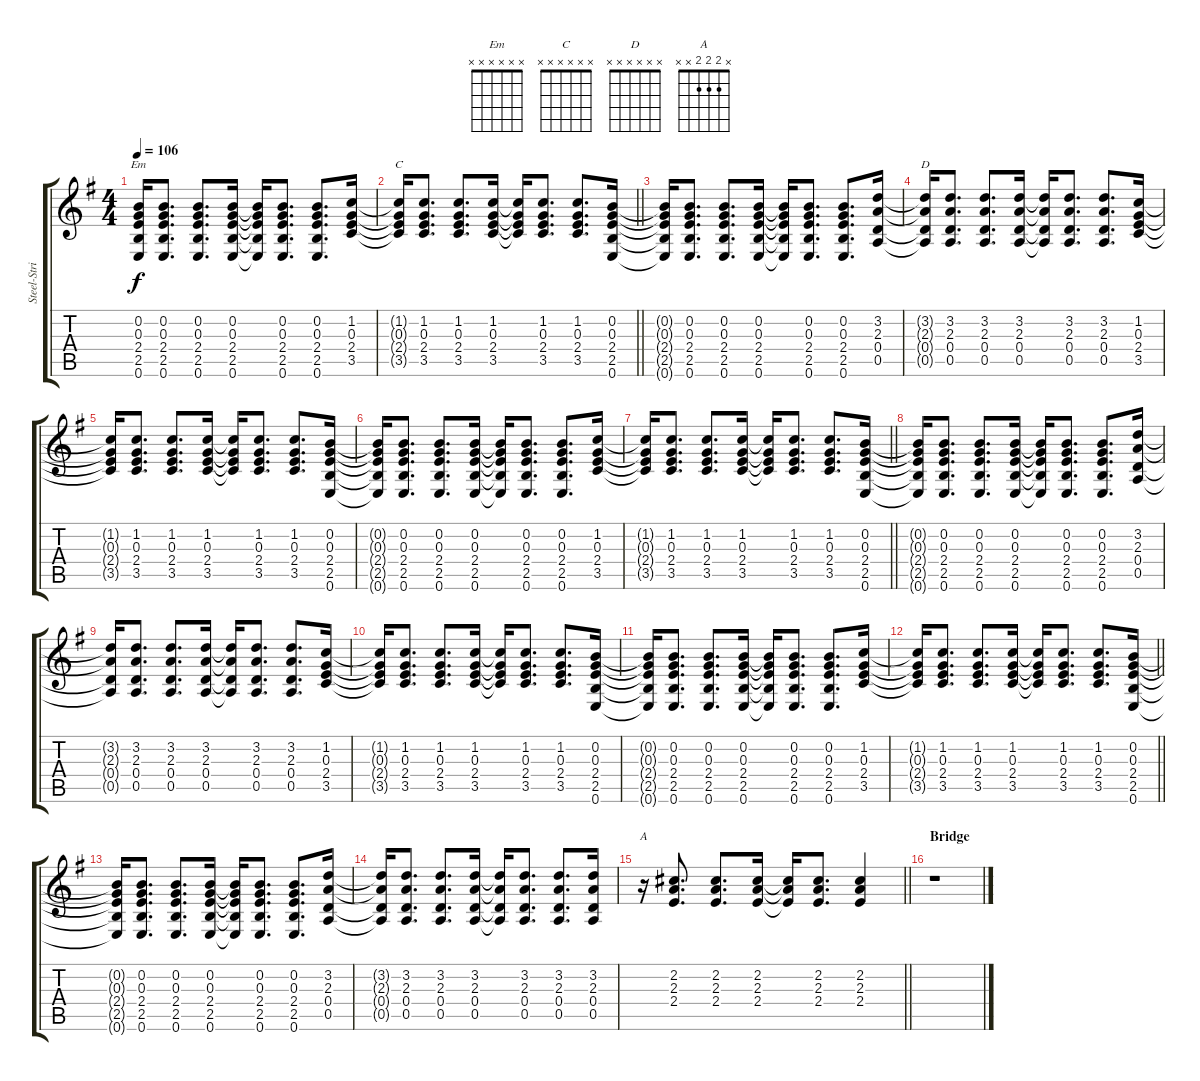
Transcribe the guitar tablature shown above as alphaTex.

\track ("Steel-Stringed Guitar" "Steel-Stri") {instrument acousticguitarsteel}
\staff {score tabs}
\tuning (E4 B3 G3 D3 A2 E2) {hide}
\chord ("Em" x x x x x x)
\chord ("C" x x x x x x)
\chord ("D" x x x x x x)
\chord ("A" x 2 2 2 x x)
\ts (4 4)
\tempo 106
\clef g2
\ks eminor
(0.2{t} 0.3{t} 2.4{t} 2.5{t} 0.6{t}).16{ch "Em" dy f} (0.2 0.3 2.4 2.5 0.6).8{d} (0.2 0.3 2.4 2.5 0.6).8{d} (0.2 0.3 2.4 2.5 0.6).16 (0.2{t} 0.3{t} 2.4{t} 2.5{t} 0.6{t}).16 (0.2 0.3 2.4 2.5 0.6).8{d} (0.2 0.3 2.4 2.5 0.6).8{d} (1.2 0.3 2.4 3.5).16 |
\barLineRight lightlight
(1.2{t} 0.3{t} 2.4{t} 3.5{t}).16{ch "C"} (1.2 0.3 2.4 3.5).8{d} (1.2 0.3 2.4 3.5).8{d} (1.2 0.3 2.4 3.5).16 (1.2{t} 0.3{t} 2.4{t} 3.5{t}).16 (1.2 0.3 2.4 3.5).8{d} (1.2 0.3 2.4 3.5).8{d} (0.2 0.3 2.4 2.5 0.6).16 |
(0.2{t} 0.3{t} 2.4{t} 2.5{t} 0.6{t}).16 (0.2 0.3 2.4 2.5 0.6).8{d} (0.2 0.3 2.4 2.5 0.6).8{d} (0.2 0.3 2.4 2.5 0.6).16 (0.2{t} 0.3{t} 2.4{t} 2.5{t} 0.6{t}).16 (0.2 0.3 2.4 2.5 0.6).8{d} (0.2 0.3 2.4 2.5 0.6).8{d} (3.2 2.3 0.4 0.5).16 |
(3.2{t} 2.3{t} 0.4{t} 0.5{t}).16{ch "D"} (3.2 2.3 0.4 0.5).8{d} (3.2 2.3 0.4 0.5).8{d} (3.2 2.3 0.4 0.5).16 (3.2{t} 2.3{t} 0.4{t} 0.5{t}).16 (3.2 2.3 0.4 0.5).8{d} (3.2 2.3 0.4 0.5).8{d} (1.2 0.3 2.4 3.5).16 |
(1.2{t} 0.3{t} 2.4{t} 3.5{t}).16 (1.2 0.3 2.4 3.5).8{d} (1.2 0.3 2.4 3.5).8{d} (1.2 0.3 2.4 3.5).16 (1.2{t} 0.3{t} 2.4{t} 3.5{t}).16 (1.2 0.3 2.4 3.5).8{d} (1.2 0.3 2.4 3.5).8{d} (0.2 0.3 2.4 2.5 0.6).16 |
(0.2{t} 0.3{t} 2.4{t} 2.5{t} 0.6{t}).16 (0.2 0.3 2.4 2.5 0.6).8{d} (0.2 0.3 2.4 2.5 0.6).8{d} (0.2 0.3 2.4 2.5 0.6).16 (0.2{t} 0.3{t} 2.4{t} 2.5{t} 0.6{t}).16 (0.2 0.3 2.4 2.5 0.6).8{d} (0.2 0.3 2.4 2.5 0.6).8{d} (1.2 0.3 2.4 3.5).16 |
\barLineRight lightlight
(1.2{t} 0.3{t} 2.4{t} 3.5{t}).16 (1.2 0.3 2.4 3.5).8{d} (1.2 0.3 2.4 3.5).8{d} (1.2 0.3 2.4 3.5).16 (1.2{t} 0.3{t} 2.4{t} 3.5{t}).16 (1.2 0.3 2.4 3.5).8{d} (1.2 0.3 2.4 3.5).8{d} (0.2 0.3 2.4 2.5 0.6).16 |
(0.2{t} 0.3{t} 2.4{t} 2.5{t} 0.6{t}).16 (0.2 0.3 2.4 2.5 0.6).8{d} (0.2 0.3 2.4 2.5 0.6).8{d} (0.2 0.3 2.4 2.5 0.6).16 (0.2{t} 0.3{t} 2.4{t} 2.5{t} 0.6{t}).16 (0.2 0.3 2.4 2.5 0.6).8{d} (0.2 0.3 2.4 2.5 0.6).8{d} (3.2 2.3 0.4 0.5).16 |
(3.2{t} 2.3{t} 0.4{t} 0.5{t}).16 (3.2 2.3 0.4 0.5).8{d} (3.2 2.3 0.4 0.5).8{d} (3.2 2.3 0.4 0.5).16 (3.2{t} 2.3{t} 0.4{t} 0.5{t}).16 (3.2 2.3 0.4 0.5).8{d} (3.2 2.3 0.4 0.5).8{d} (1.2 0.3 2.4 3.5).16 |
(1.2{t} 0.3{t} 2.4{t} 3.5{t}).16 (1.2 0.3 2.4 3.5).8{d} (1.2 0.3 2.4 3.5).8{d} (1.2 0.3 2.4 3.5).16 (1.2{t} 0.3{t} 2.4{t} 3.5{t}).16 (1.2 0.3 2.4 3.5).8{d} (1.2 0.3 2.4 3.5).8{d} (0.2 0.3 2.4 2.5 0.6).16 |
(0.2{t} 0.3{t} 2.4{t} 2.5{t} 0.6{t}).16 (0.2 0.3 2.4 2.5 0.6).8{d} (0.2 0.3 2.4 2.5 0.6).8{d} (0.2 0.3 2.4 2.5 0.6).16 (0.2{t} 0.3{t} 2.4{t} 2.5{t} 0.6{t}).16 (0.2 0.3 2.4 2.5 0.6).8{d} (0.2 0.3 2.4 2.5 0.6).8{d} (1.2 0.3 2.4 3.5).16 |
\barLineRight lightlight
(1.2{t} 0.3{t} 2.4{t} 3.5{t}).16 (1.2 0.3 2.4 3.5).8{d} (1.2 0.3 2.4 3.5).8{d} (1.2 0.3 2.4 3.5).16 (1.2{t} 0.3{t} 2.4{t} 3.5{t}).16 (1.2 0.3 2.4 3.5).8{d} (1.2 0.3 2.4 3.5).8{d} (0.2 0.3 2.4 2.5 0.6).16 |
(0.2{t} 0.3{t} 2.4{t} 2.5{t} 0.6{t}).16 (0.2 0.3 2.4 2.5 0.6).8{d} (0.2 0.3 2.4 2.5 0.6).8{d} (0.2 0.3 2.4 2.5 0.6).16 (0.2{t} 0.3{t} 2.4{t} 2.5{t} 0.6{t}).16 (0.2 0.3 2.4 2.5 0.6).8{d} (0.2 0.3 2.4 2.5 0.6).8{d} (3.2 2.3 0.4 0.5).16 |
(3.2{t} 2.3{t} 0.4{t} 0.5{t}).16 (3.2 2.3 0.4 0.5).8{d} (3.2 2.3 0.4 0.5).8{d} (3.2 2.3 0.4 0.5).16 (3.2{t} 2.3{t} 0.4{t} 0.5{t}).16 (3.2 2.3 0.4 0.5).8{d} (3.2 2.3 0.4 0.5).8{d} (3.2 2.3 0.4 0.5).16 |
\barLineRight lightlight
r.16{ch "A"} (2.2 2.3 2.4).8{d} (2.2 2.3 2.4).8{d} (2.2 2.3 2.4).16 (2.2{t} 2.3{t} 2.4{t}).16 (2.2 2.3 2.4).8{d} (2.2 2.3 2.4).4 |
\section ("" "Bridge")
r.1
